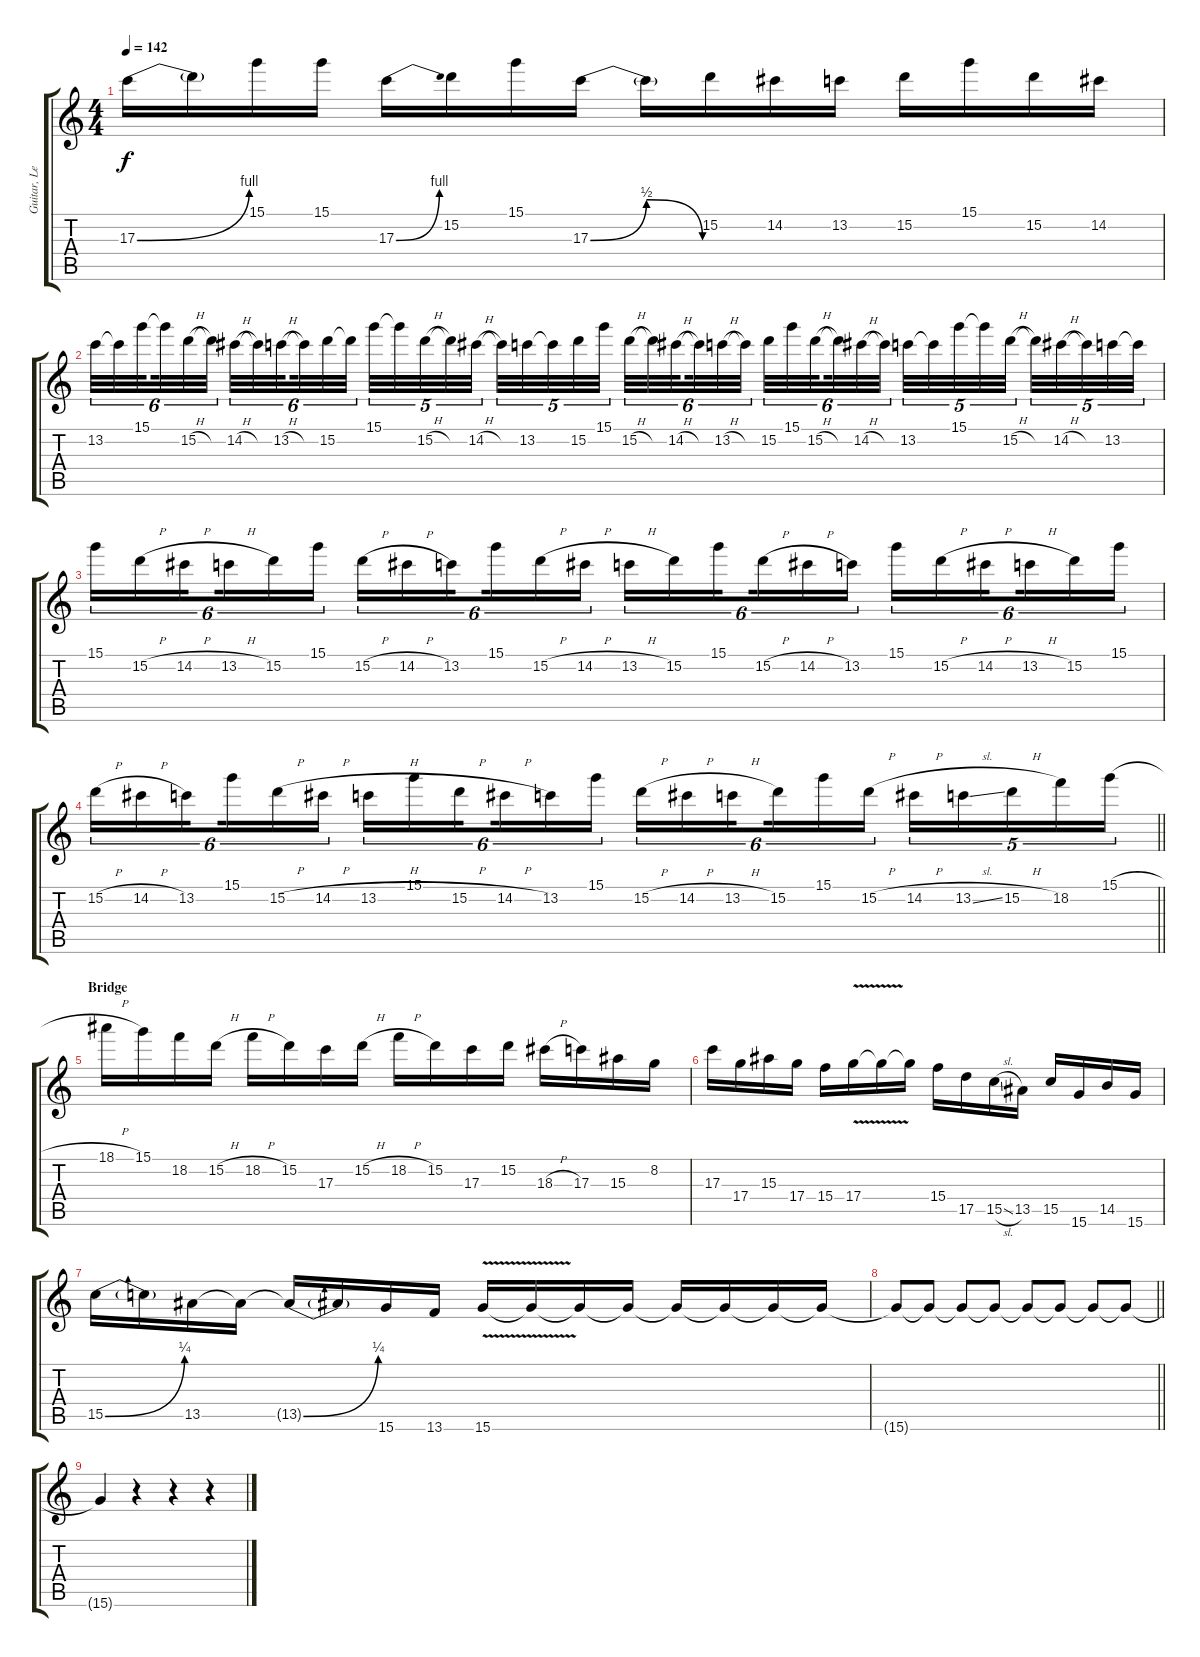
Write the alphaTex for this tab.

\track ("Guitar, Lead" "Guitar, Le") {mute instrument overdrivenguitar}
\staff {score tabs}
\tuning (E4 B3 G3 D3 A2 E2) {hide}
\ts (4 4)
\tempo 142
\clef g2
\ks c
17.3{be (bend 0 0 60 4)}.16{dy f} 17.3{t}.16 15.1.16 15.1.16 17.3{be (bend 0 0 60 4)}.16 15.2.16 15.1.16 17.3{be (bendrelease 0 0 15 2 15 2 60 0)}.16 17.3{t}.16 15.2.16 14.2.16 13.2.16 15.2.16 15.1.16 15.2.16 14.2.16 |
13.2.32{tu (6 4)} 13.2{t}.32{tu (6 4)} 15.1.32{tu (6 4) beam splitsecondary} 15.1{t}.32{tu (6 4)} 15.2{h}.32{tu (6 4)} 15.2{t}.32{tu (6 4) beam splitsecondary} 14.2{h}.32{tu (6 4)} 14.2{t}.32{tu (6 4)} 13.2{h}.32{tu (6 4) beam splitsecondary} 13.2{t}.32{tu (6 4)} 15.2.32{tu (6 4)} 15.2{t}.32{tu (6 4)} 15.1.32{tu (5 4)} 15.1{t}.32{tu (5 4)} 15.2{h}.32{tu (5 4)} 15.2{t}.32{tu (5 4)} 14.2{h}.32{tu (5 4) beam splitsecondary} 14.2{t}.32{tu (5 4)} 13.2.32{tu (5 4)} 13.2{t}.32{tu (5 4)} 15.2.32{tu (5 4)} 15.1.32{tu (5 4)} 15.2{h}.32{tu (6 4)} 15.2{t}.32{tu (6 4)} 14.2{h}.32{tu (6 4) beam splitsecondary} 14.2{t}.32{tu (6 4)} 13.2{h}.32{tu (6 4)} 13.2{t}.32{tu (6 4) beam splitsecondary} 15.2.32{tu (6 4)} 15.1.32{tu (6 4)} 15.2{h}.32{tu (6 4) beam splitsecondary} 15.2{t}.32{tu (6 4)} 14.2{h}.32{tu (6 4)} 14.2{t}.32{tu (6 4)} 13.2.32{tu (5 4)} 13.2{t}.32{tu (5 4)} 15.1.32{tu (5 4)} 15.1{t}.32{tu (5 4)} 15.2{h}.32{tu (5 4) beam splitsecondary} 15.2{t}.32{tu (5 4)} 14.2{h}.32{tu (5 4)} 14.2{t}.32{tu (5 4)} 13.2.32{tu (5 4)} 13.2{t}.32{tu (5 4)} |
15.1.16{tu (6 4)} 15.2{h}.16{tu (6 4)} 14.2{h}.16{tu (6 4) beam splitsecondary} 13.2{h}.16{tu (6 4)} 15.2.16{tu (6 4)} 15.1.16{tu (6 4)} 15.2{h}.16{tu (6 4)} 14.2{h}.16{tu (6 4)} 13.2.16{tu (6 4) beam splitsecondary} 15.1.16{tu (6 4)} 15.2{h}.16{tu (6 4)} 14.2{h}.16{tu (6 4)} 13.2{h}.16{tu (6 4)} 15.2.16{tu (6 4)} 15.1.16{tu (6 4) beam splitsecondary} 15.2{h}.16{tu (6 4)} 14.2{h}.16{tu (6 4)} 13.2.16{tu (6 4)} 15.1.16{tu (6 4)} 15.2{h}.16{tu (6 4)} 14.2{h}.16{tu (6 4) beam splitsecondary} 13.2{h}.16{tu (6 4)} 15.2.16{tu (6 4)} 15.1.16{tu (6 4)} |
\barLineRight lightlight
15.2{h}.16{tu (6 4)} 14.2{h}.16{tu (6 4)} 13.2.16{tu (6 4) beam splitsecondary} 15.1.16{tu (6 4)} 15.2{h}.16{tu (6 4)} 14.2{h}.16{tu (6 4)} 13.2{h}.16{tu (6 4)} 15.1.16{tu (6 4)} 15.2{h}.16{tu (6 4) beam splitsecondary} 14.2{h}.16{tu (6 4)} 13.2.16{tu (6 4)} 15.1.16{tu (6 4)} 15.2{h}.16{tu (6 4)} 14.2{h}.16{tu (6 4)} 13.2{h}.16{tu (6 4) beam splitsecondary} 15.2.16{tu (6 4)} 15.1.16{tu (6 4)} 15.2{h}.16{tu (6 4)} 14.2{h}.16{tu (5 4)} 13.2{sl}.16{tu (5 4)} 15.2{h}.16{tu (5 4)} 18.2.16{tu (5 4)} 15.1{h}.16{tu (5 4)} |
\section ("" "Bridge")
18.1{h}.16 15.1.16 18.2.16 15.2{h}.16 18.2{h}.16 15.2.16 17.3.16 15.2{h}.16 18.2{h}.16 15.2.16 17.3.16 15.2.16 18.3{h}.16 17.3.16 15.3.16 8.2.16 |
17.3.16 17.4.16 15.3.16 17.4.16 15.4.16 17.4{v}.16 17.4{t}.16 17.4{t}.16 15.4.16 17.5.16 15.5{sl}.16 13.5.16 15.5.16 15.6.16 14.5.16 15.6.16 |
15.5{be (bend 0 0 60 1)}.16 15.5{t}.16 13.5.16 13.5{t}.16 13.5{be (bend 0 0 60 1) t}.16 13.5{t}.16 15.6.16 13.6.16 15.6{v}.16 15.6{t}.16 15.6{t}.16 15.6{t}.16 15.6{t}.16 15.6{t}.16 15.6{t}.16 15.6{t}.16 |
\barLineRight lightlight
15.6{t}.8 15.6{t}.8 15.6{t}.8 15.6{t}.8 15.6{t}.8 15.6{t}.8 15.6{t}.8 15.6{t}.8 |
15.6{t}.4 r.4 r.4 r.4
